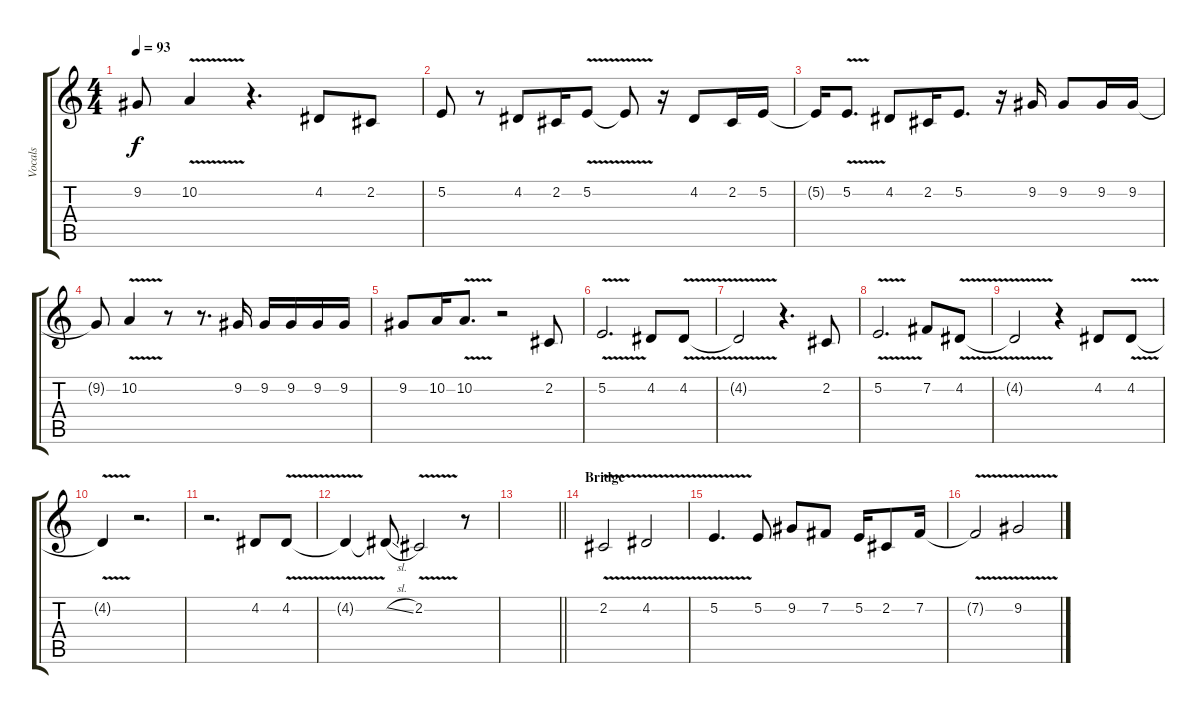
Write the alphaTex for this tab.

\track ("Vocals" "Vocals") {instrument altosax}
\staff {score tabs}
\tuning (E4 B3 G3 D3 A2 E2) {hide}
\ts (4 4)
\tempo 93
\clef g2
\ks c
9.2{t}.8{dy f} 10.2{v}.4 r.4{d} 4.2.8 2.2.8 |
5.2.8 r.8 4.2.8 2.2.16 5.2{v}.8 5.2{t}.8 r.16 4.2.8 2.2.16 5.2.16 |
5.2{t}.16 5.2{v}.8{d} 4.2.8 2.2.16 5.2.8{d} r.16 9.2.16 9.2.8 9.2.16 9.2.16 |
9.2{t}.8 10.2{v}.4 r.8 r.8{d} 9.2.16 9.2.16 9.2.16 9.2.16 9.2.16 |
9.2.8 10.2.16 10.2{v}.8{d} r.2 2.2.8 |
5.2{v}.2{d} 4.2.8 4.2{v}.8 |
4.2{t}.2 r.4{d} 2.2.8 |
5.2{v}.2{d} 7.2.8 4.2{v}.8 |
4.2{t}.2 r.4 4.2.8 4.2{v}.8 |
4.2{t}.4 r.2{d} |
r.2{d} 4.2.8 4.2{v}.8 |
4.2{t}.4 4.2{sl t}.8 2.2{v}.2 r.8 |
\barLineRight lightlight
|
\section ("" "Bridge")
2.2{v}.2 4.2{v}.2 |
5.2{v}.4{d} 5.2.8 9.2.8 7.2.8 5.2.16 2.2.8 7.2.16 |
7.2{v t}.2 9.2{v}.2
